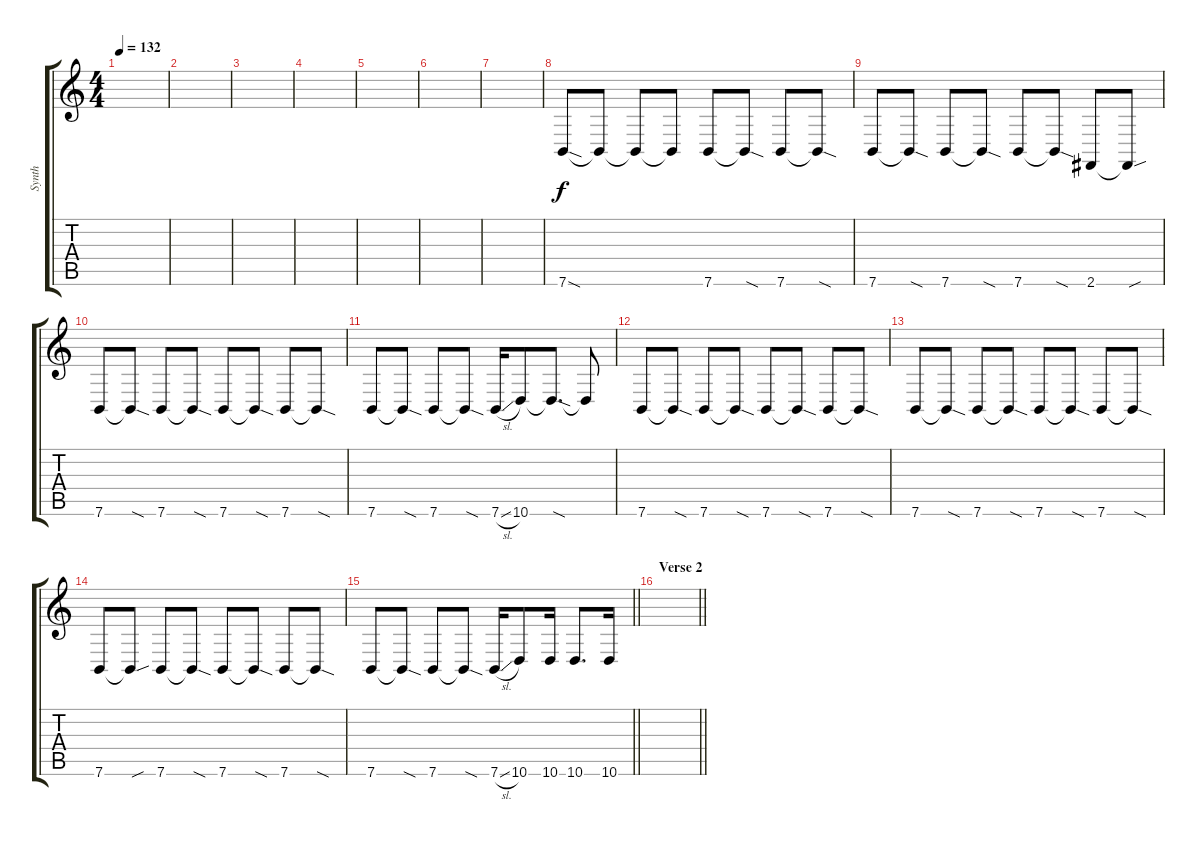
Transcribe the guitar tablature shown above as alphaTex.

\track ("Synth" "Synth") {instrument synthbrass1}
\staff {score tabs}
\tuning (E4 B3 G3 D3 A2 E2) {hide}
\ts (4 4)
\tempo 132
\clef g2
\ks c
|
|
|
|
|
|
|
7.6{sod}.8{instrument synthbrass1} 7.6{t}.8 7.6{t}.8 7.6{t}.8 7.6.8{balance 0} 7.6{sod t}.8 7.6.8{balance 16} 7.6{sod t}.8 |
7.6.8{balance 0} 7.6{sod t}.8 7.6.8{balance 16} 7.6{sod t}.8 7.6.8{balance 0} 7.6{sod t}.8 2.6.8{balance 16} 2.6{sou t}.8 |
7.6.8{balance 0} 7.6{sod t}.8 7.6.8{balance 16} 7.6{sod t}.8 7.6.8{balance 0} 7.6{sod t}.8 7.6.8{balance 16} 7.6{sod t}.8 |
7.6.8{balance 0} 7.6{sod t}.8 7.6.8{balance 16} 7.6{sod t}.8 7.6{sl}.16{balance 0} 10.6.8 10.6{sod t}.8{d} 10.6{t}.8 |
7.6.8{balance 0} 7.6{sod t}.8 7.6.8{balance 16} 7.6{sod t}.8 7.6.8{balance 0} 7.6{sod t}.8 7.6.8{balance 16} 7.6{sod t}.8 |
7.6.8{balance 0} 7.6{sod t}.8 7.6.8{balance 16} 7.6{sod t}.8 7.6.8{balance 0} 7.6{sod t}.8 7.6.8{balance 16} 7.6{sod t}.8 |
7.6.8{balance 0} 7.6{sou t}.8 7.6.8{balance 16} 7.6{sod t}.8 7.6.8{balance 0} 7.6{sod t}.8 7.6.8{balance 16} 7.6{sod t}.8 |
\barLineRight lightlight
7.6.8{balance 0} 7.6{sod t}.8 7.6.8{balance 16} 7.6{sod t}.8 7.6{sl}.16{balance 0} 10.6.8 10.6.16 10.6.8{d} 10.6.16 |
\section ("" "Verse 2")
\barLineRight lightlight
